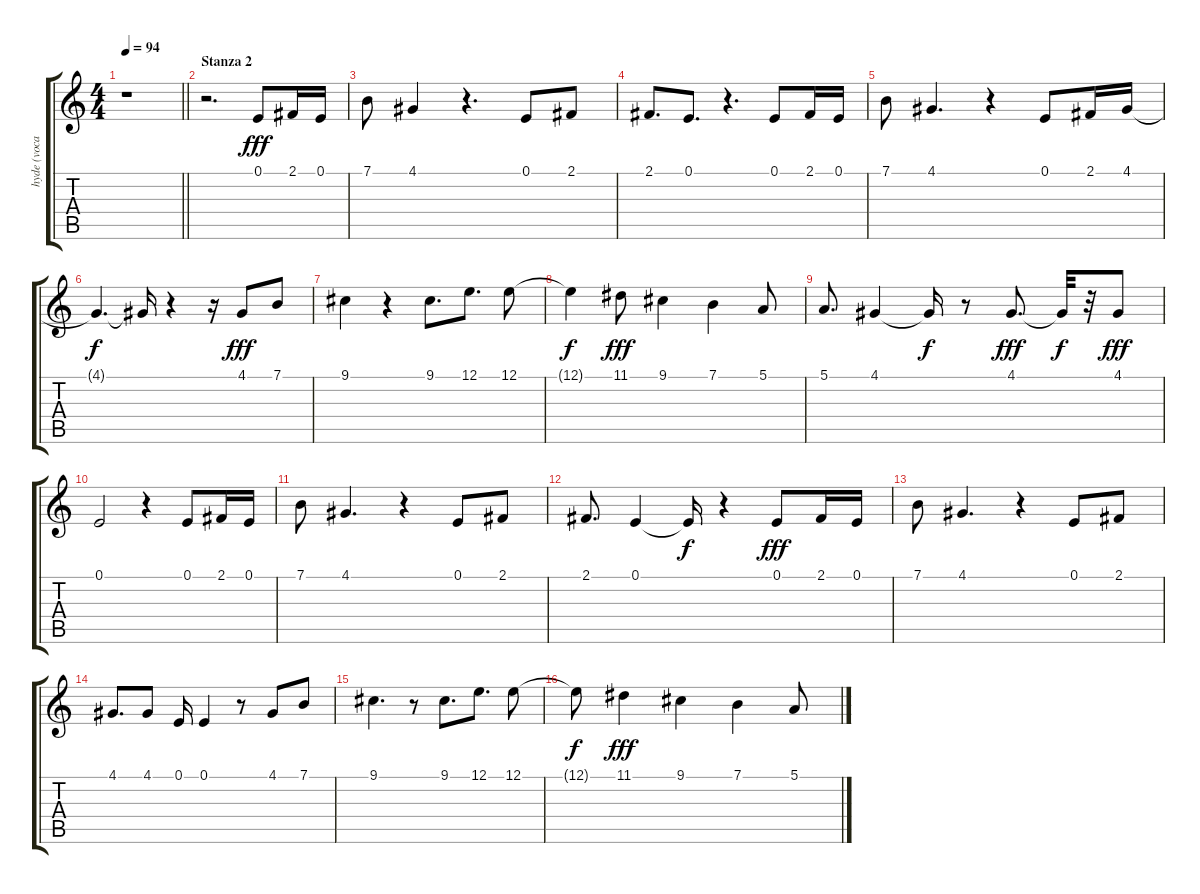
\track ("hyde (vocal)" "hyde (voca") {instrument trombone}
\staff {score tabs}
\tuning (E4 B3 G3 D3 A2 E2) {hide}
\ts (4 4)
\tempo 94
\clef g2
\barLineRight lightlight
\ks c
r.1{dy f} |
\section ("" "Stanza 2")
r.2{d} 0.1.8{dy fff} 2.1.16 0.1.16 |
7.1.8 4.1.4 r.4{d} 0.1.8 2.1.8 |
2.1.8{d} 0.1.8{d} r.4{d} 0.1.8 2.1.16 0.1.16 |
7.1.8 4.1.4{d} r.4 0.1.8 2.1.16 4.1.16 |
4.1{t}.4{d dy f} 4.1{t}.16 r.4 r.16 4.1.8{dy fff} 7.1.8 |
9.1.4 r.4 9.1.8{d} 12.1.8{d} 12.1.8 |
12.1{t}.4{dy f} 11.1.8{dy fff} 9.1.4 7.1.4 5.1.8 |
5.1.8{d} 4.1.4 4.1{t}.16{dy f} r.8 4.1.8{d dy fff} 4.1{t}.32{dy f} r.32 4.1.8{dy fff} |
0.1.2 r.4 0.1.8 2.1.16 0.1.16 |
7.1.8 4.1.4{d} r.4 0.1.8 2.1.8 |
2.1.8{d} 0.1.4 0.1{t}.16{dy f} r.4 0.1.8{dy fff} 2.1.16 0.1.16 |
7.1.8 4.1.4{d} r.4 0.1.8 2.1.8 |
4.1.8{d} 4.1.8 0.1.16 0.1.4 r.8 4.1.8 7.1.8 |
9.1.4{d} r.8 9.1.8{d} 12.1.8{d} 12.1.8 |
12.1{t}.8{dy f} 11.1.4{dy fff} 9.1.4 7.1.4 5.1.8
